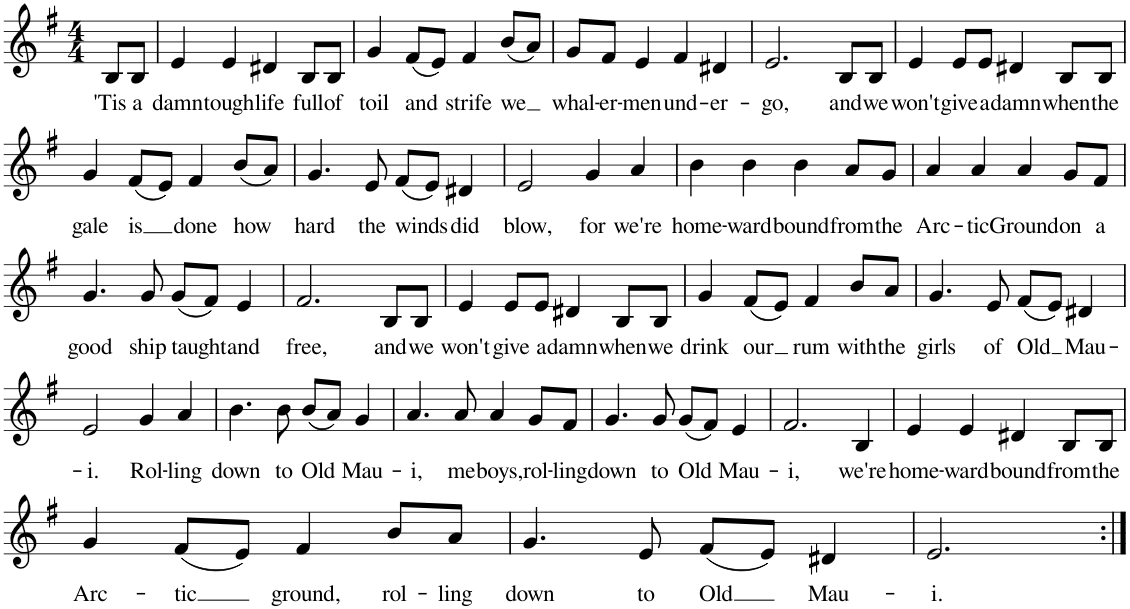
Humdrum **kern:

**kern	**text
*part1	*part1
*staff1	*staff1
*I"Piano	*
*I'Pno	*
*clefG2	*
*k[f#]	*
*e:	*
*M4/4	*
=1	=1
!	!LO:LY:b
8B/L	'Tis
!	!LO:LY:b
8B/J	a
=2	=2
!	!LO:LY:b
4e/	damn
!	!LO:LY:b
4e/	tough
!	!LO:LY:b
4d#X/	life
!	!LO:LY:b
8B/L	full
!	!LO:LY:b
8B/J	of
=3	=3
!	!LO:LY:b
4g/	toil
!	!LO:LY:b
(8f#/L	and
8e/J)	.
!	!LO:LY:b
4f#/	strife
!	!LO:LY:b
(8b/L	we
8a/J)	.
=4	=4
!	!LO:LY:b
8g/L	whal-
!	!LO:LY:b
8f#/J	-er-
!	!LO:LY:b
4e/	-men
!	!LO:LY:b
4f#/	und-
!	!LO:LY:b
4d#X/	-er-
=5	=5
!	!LO:LY:b
2.e/	-go,
!	!LO:LY:b
8B/L	and
!	!LO:LY:b
8B/J	we
=6	=6
!	!LO:LY:b
4e/	won't
!	!LO:LY:b
8e/L	give
!	!LO:LY:b
8e/J	a
!	!LO:LY:b
4d#X/	damn
!	!LO:LY:b
8B/L	when
!	!LO:LY:b
8B/J	the
!!LO:LB:g=z
=7	=7
!	!LO:LY:b
4g/	gale
!	!LO:LY:b
(8f#/L	is
8e/J)	.
!	!LO:LY:b
4f#/	done
!	!LO:LY:b
(8b/L	how
8a/J)	.
=8	=8
!	!LO:LY:b
4.g/	hard
!	!LO:LY:b
8e/	the
!	!LO:LY:b
(8f#/L	winds
8e/J)	.
!	!LO:LY:b
4d#X/	did
=9	=9
!	!LO:LY:b
2e/	blow,
!	!LO:LY:b
4g/	for
!	!LO:LY:b
4a/	we're
=10	=10
!	!LO:LY:b
4b\	home-
!	!LO:LY:b
4b\	-ward
!	!LO:LY:b
4b\	bound
!	!LO:LY:b
8a/L	from
!	!LO:LY:b
8g/J	the
=11	=11
!	!LO:LY:b
4a/	Arc-
!	!LO:LY:b
4a/	-tic
!	!LO:LY:b
4a/	Ground
!	!LO:LY:b
8g/L	on
!	!LO:LY:b
8f#/J	a
!!LO:LB:g=z
=12	=12
!	!LO:LY:b
4.g/	good
!	!LO:LY:b
8g/	ship
!	!LO:LY:b
(8g/L	taught
8f#/J)	.
!	!LO:LY:b
4e/	and
=13	=13
!	!LO:LY:b
2.f#/	free,
!	!LO:LY:b
8B/L	and
!	!LO:LY:b
8B/J	we
=14	=14
!	!LO:LY:b
4e/	won't
!	!LO:LY:b
8e/L	give
!	!LO:LY:b
8e/J	a
!	!LO:LY:b
4d#X/	damn
!	!LO:LY:b
8B/L	when
!	!LO:LY:b
8B/J	we
=15	=15
!	!LO:LY:b
4g/	drink
!	!LO:LY:b
(8f#/L	our
8e/J)	.
!	!LO:LY:b
4f#/	rum
!	!LO:LY:b
8b/L	with
!	!LO:LY:b
8a/J	the
=16	=16
!	!LO:LY:b
4.g/	girls
!	!LO:LY:b
8e/	of
!	!LO:LY:b
(8f#/L	Old
8e/J)	.
!	!LO:LY:b
4d#X/	Mau-
!!LO:LB:g=z
=17	=17
!	!LO:LY:b
2e/	-i.
!	!LO:LY:b
4g/	Rol-
!	!LO:LY:b
4a/	-ling
=18	=18
!	!LO:LY:b
4.b\	down
!	!LO:LY:b
8b\	to
!	!LO:LY:b
(8b/L	Old
8a/J)	.
!	!LO:LY:b
4g/	Mau-
=19	=19
!	!LO:LY:b
4.a/	-i,
!	!LO:LY:b
8a/	me
!	!LO:LY:b
4a/	boys,
!	!LO:LY:b
8g/L	rol-
!	!LO:LY:b
8f#/J	-ling
=20	=20
!	!LO:LY:b
4.g/	down
!	!LO:LY:b
8g/	to
!	!LO:LY:b
(8g/L	Old
8f#/J)	.
!	!LO:LY:b
4e/	Mau-
=21	=21
!	!LO:LY:b
2.f#/	-i,
!	!LO:LY:b
4B/	we're
=22	=22
!	!LO:LY:b
4e/	home-
!	!LO:LY:b
4e/	-ward
!	!LO:LY:b
4d#X/	bound
!	!LO:LY:b
8B/L	from
!	!LO:LY:b
8B/J	the
!!LO:LB:g=z
=23	=23
!	!LO:LY:b
4g/	Arc-
!	!LO:LY:b
(8f#/L	-tic
8e/J)	.
!	!LO:LY:b
4f#/	ground,
!	!LO:LY:b
8b/L	rol-
!	!LO:LY:b
8a/J	-ling
=24	=24
!	!LO:LY:b
4.g/	down
!	!LO:LY:b
8e/	to
!	!LO:LY:b
(8f#/L	Old
8e/J)	.
!	!LO:LY:b
4d#X/	Mau-
=25	=25
!	!LO:LY:b
2.e/	-i.
=:|!	=:|!
*-	*-
